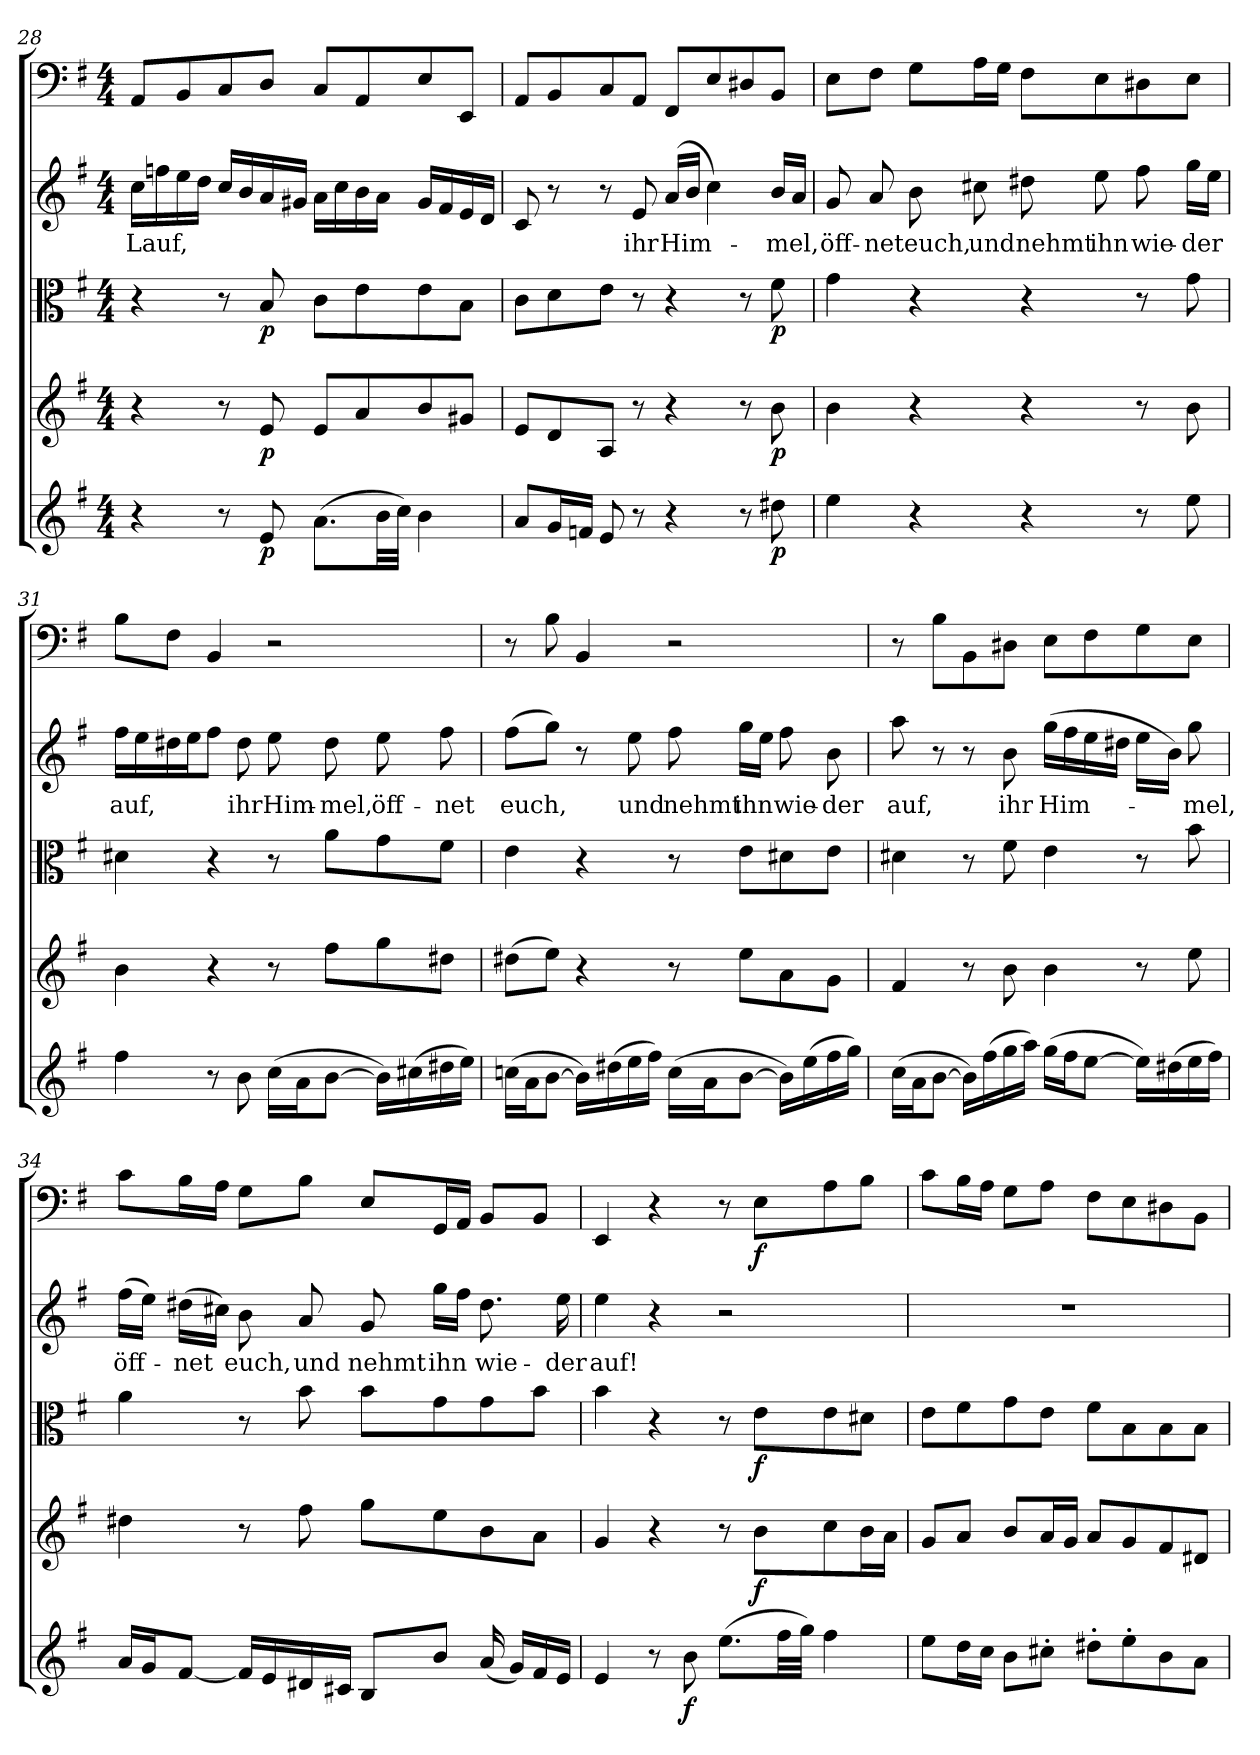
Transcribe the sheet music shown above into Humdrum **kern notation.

**kern	**dynam	**kern	**dynam	**kern	**dynam	**kern	**text	**kern	**dynam
*part5	*part5	*part4	*part4	*part3	*part3	*part2	*part2	*part1	*part1
*staff5	*staff5	*staff4	*staff4	*staff3	*staff3	*staff2	*staff2	*staff1	*staff1
*clefG2	*	*clefG2	*	*clefC3	*	*clefG2	*	*clefF4	*
*k[f#]	*	*k[f#]	*	*k[f#]	*	*k[f#]	*	*k[f#]	*
*e:	*	*e:	*	*e:	*	*e:	*	*e:	*
*M4/4	*	*M4/4	*	*M4/4	*	*M4/4	*	*M4/4	*
=28	=28	=28	=28	=28	=28	=28	=28	=28	=28
4r	.	4r	.	4r	.	16cc\LL	Lauf,	8AA/L	.
.	.	.	.	.	.	16ffn\	.	.	.
.	.	.	.	.	.	16ee\	.	8BB/	.
.	.	.	.	.	.	16dd\JJ	.	.	.
8r	.	8r	.	8r	.	16cc/LL	.	8C/	.
.	.	.	.	.	.	16b/	.	.	.
8e/	p	8e/	p	8B/	p	16a/	.	8D/J	.
.	.	.	.	.	.	16g#X/JJ	.	.	.
(8.a\L	.	8e/L	.	8c\L	.	16a\LL	.	8C/L	.
.	.	.	.	.	.	16cc\	.	.	.
.	.	8a/	.	8e\	.	16b\	.	8AA/	.
32b\LL	.	.	.	.	.	16a\JJ	.	.	.
32cc\JJJ)	.	.	.	.	.	.	.	.	.
4b\	.	8b/	.	8e\	.	16g#/LL	.	8E/	.
.	.	.	.	.	.	16f#/	.	.	.
.	.	8g#X/J	.	8B\J	.	16e/	.	8EE/J	.
.	.	.	.	.	.	16d/JJ	.	.	.
=29	=29	=29	=29	=29	=29	=29	=29	=29	=29
8a/L	.	8e/L	.	8c\L	.	8c/	.	8AA/L	.
16g/L	.	8d/	.	8d\	.	8r	.	8BB/	.
16fn/JJ	.	.	.	.	.	.	.	.	.
8e/	.	8A/J	.	8e\J	.	8r	.	8C/	.
8r	.	8r	.	8r	.	8e/	ihr	8AA/J	.
4r	.	4r	.	4r	.	(16a/LL	Him-	8FF#/L	.
.	.	.	.	.	.	16b/JJ	.	.	.
.	.	.	.	.	.	4cc\)	.	8E/	.
8r	.	8r	.	8r	.	.	.	8D#X/	.
8dd#X\	p	8b\	p	8f#\	p	16b/LL	-mel,	8BB/J	.
.	.	.	.	.	.	16a/JJ	.	.	.
=30	=30	=30	=30	=30	=30	=30	=30	=30	=30
4ee\	.	4b\	.	4g\	.	8g/	öff-	8E\L	.
.	.	.	.	.	.	8a/	-net	8F#\J	.
4r	.	4r	.	4r	.	8b\	euch,	8G\L	.
.	.	.	.	.	.	8cc#X\	und	16A\L	.
.	.	.	.	.	.	.	.	16G\JJ	.
4r	.	4r	.	4r	.	8dd#X\	nehmt	8F#\L	.
.	.	.	.	.	.	8ee\	ihn	8E\	.
8r	.	8r	.	8r	.	8ff#\	wie-	8D#X\	.
8ee\	.	8b\	.	8g\	.	16gg\LL	-der	8E\J	.
.	.	.	.	.	.	16ee\JJ	.	.	.
=31	=31	=31	=31	=31	=31	=31	=31	=31	=31
4ff#\	.	4b\	.	4d#X\	.	16ff#\LL	auf,	8B\L	.
.	.	.	.	.	.	16ee\	.	.	.
.	.	.	.	.	.	16dd#X\	.	8F#\J	.
.	.	.	.	.	.	16ee\J	.	.	.
8r	.	4r	.	4r	.	8ff#\J	.	4BB/	.
8b\	.	.	.	.	.	8dd#\	ihr	.	.
(16cc\LL	.	8r	.	8r	.	8ee\	Him-	2r	.
16a\J	.	.	.	.	.	.	.	.	.
[8b\J	.	8ff#\L	.	8a\L	.	8dd#\	-mel,	.	.
16b\LL])	.	8gg\	.	8g\	.	8ee\	öff-	.	.
(16cc#X\	.	.	.	.	.	.	.	.	.
16dd#X\	.	8dd#X\J	.	8f#\J	.	8ff#\	-net	.	.
16ee\JJ)	.	.	.	.	.	.	.	.	.
=32	=32	=32	=32	=32	=32	=32	=32	=32	=32
(16ccn\LL	.	(8dd#X\L	.	4e\	.	(8ff#\L	euch,	8r	.
16a\J	.	.	.	.	.	.	.	.	.
[8b\J	.	8ee\J)	.	.	.	8gg\J)	.	8B\	.
16b\LL])	.	4r	.	4r	.	8r	.	4BB/	.
(16dd#X\	.	.	.	.	.	.	.	.	.
16ee\	.	.	.	.	.	8ee\	und	.	.
16ff#\JJ)	.	.	.	.	.	.	.	.	.
(16cc\LL	.	8r	.	8r	.	8ff#\	nehmt	2r	.
16a\J	.	.	.	.	.	.	.	.	.
[8b\J	.	8ee\L	.	8e\L	.	16gg\LL	ihn	.	.
.	.	.	.	.	.	16ee\JJ	.	.	.
16b\LL])	.	8a\	.	8d#X\	.	8ff#\	wie-	.	.
(16ee\	.	.	.	.	.	.	.	.	.
16ff#\	.	8g\J	.	8e\J	.	8b\	-der	.	.
16gg\JJ)	.	.	.	.	.	.	.	.	.
=33	=33	=33	=33	=33	=33	=33	=33	=33	=33
(16cc\LL	.	4f#/	.	4d#X\	.	8aa\	auf,	8r	.
16a\J	.	.	.	.	.	.	.	.	.
[8b\J	.	.	.	.	.	8r	.	8B\L	.
16b\LL])	.	8r	.	8r	.	8r	.	8BB\	.
(16ff#\	.	.	.	.	.	.	.	.	.
16gg\	.	8b\	.	8f#\	.	8b\	ihr	8D#X\J	.
16aa\JJ)	.	.	.	.	.	.	.	.	.
(16gg\LL	.	4b\	.	4e\	.	(16gg\LL	Him-	8E\L	.
16ff#\J	.	.	.	.	.	16ff#\	.	.	.
[8ee\J	.	.	.	.	.	16ee\	.	8F#\	.
.	.	.	.	.	.	16dd#X\JJ	.	.	.
16ee\LL])	.	8r	.	8r	.	16ee\LL	.	8G\	.
(16dd#X\	.	.	.	.	.	16b\JJ)	.	.	.
16ee\	.	8ee\	.	8b\	.	8gg\	-mel,	8E\J	.
16ff#\JJ)	.	.	.	.	.	.	.	.	.
=34	=34	=34	=34	=34	=34	=34	=34	=34	=34
16a/LL	.	4dd#X\	.	4a\	.	(16ff#\LL	öff-	8c\L	.
16g/J	.	.	.	.	.	16ee\JJ)	.	.	.
[8f#/J	.	.	.	.	.	(16dd#X\LL	-net	16B\L	.
.	.	.	.	.	.	16cc#X\JJ)	.	16A\JJ	.
16f#/LL]	.	8r	.	8r	.	8b\	euch,	8G\L	.
16e/	.	.	.	.	.	.	.	.	.
16d#X/	.	8ff#\	.	8b\	.	8a/	und	8B\J	.
16c#X/JJ	.	.	.	.	.	.	.	.	.
8B/L	.	8gg\L	.	8b\L	.	8g/	nehmt	8E/L	.
8b/J	.	8ee\	.	8g\	.	16gg\LL	ihn	16GG/L	.
.	.	.	.	.	.	16ff#\JJ	.	16AA/JJ	.
(16a/	.	8b\	.	8g\	.	8.dd#\	wie-	8BB/L	.
16g/LL)	.	.	.	.	.	.	.	.	.
16f#/	.	8a\J	.	8b\J	.	.	.	8BB/J	.
16e/JJ	.	.	.	.	.	16ee\	-der	.	.
=35	=35	=35	=35	=35	=35	=35	=35	=35	=35
4e/	.	4g/	.	4b\	.	4ee\	auf!	4EE/	.
8r	.	4r	.	4r	.	4r	.	4r	.
8b\	f	.	.	.	.	.	.	.	.
(8.ee\L	.	8r	.	8r	.	2r	.	8r	.
.	.	8b\L	f	8e\L	f	.	.	8E\L	f
32ff#\LL	.	.	.	.	.	.	.	.	.
32gg\JJJ)	.	.	.	.	.	.	.	.	.
4ff#\	.	8cc\	.	8e\	.	.	.	8A\	.
.	.	16b\L	.	8d#X\J	.	.	.	8B\J	.
.	.	16a\JJ	.	.	.	.	.	.	.
=36	=36	=36	=36	=36	=36	=36	=36	=36	=36
8ee\L	.	8g/L	.	8e\L	.	1r	.	8c\L	.
16dd\L	.	8a/J	.	8f#\	.	.	.	16B\L	.
16cc\JJ	.	.	.	.	.	.	.	16A\JJ	.
8b\L	.	8b/L	.	8g\	.	.	.	8G\L	.
8cc#X'\J	.	16a/L	.	8e\J	.	.	.	8A\J	.
.	.	16g/JJ	.	.	.	.	.	.	.
8dd#X'\L	.	8a/L	.	8f#\L	.	.	.	8F#\L	.
8ee'\	.	8g/	.	8B\	.	.	.	8E\	.
8b\	.	8f#/	.	8B\	.	.	.	8D#X\	.
8a\J	.	8d#X/J	.	8B\J	.	.	.	8BB\J	.
=	=	=	=	=	=	=	=	=	=
*-	*-	*-	*-	*-	*-	*-	*-	*-	*-
